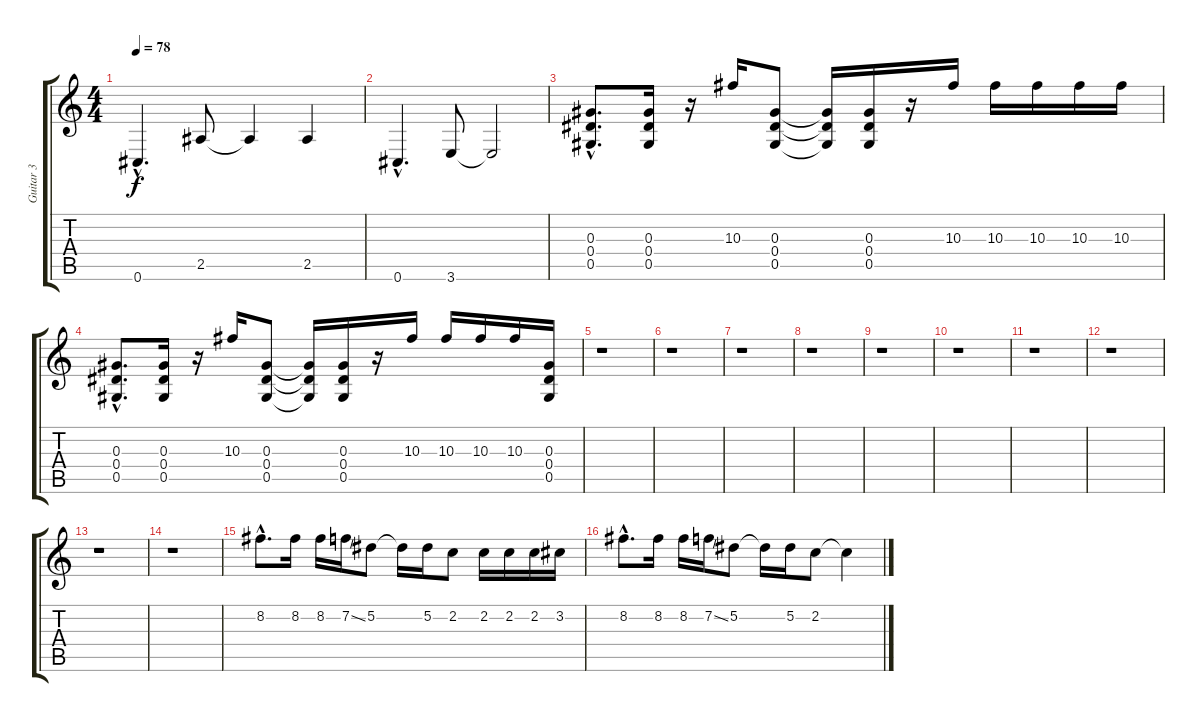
\track ("Guitar 3" "Guitar 3") {instrument overdrivenguitar}
\staff {score tabs}
\tuning (Eb4 Bb3 Ab3 Eb3 Ab2 Db2) {hide}
\ts (4 4)
\tempo 78
\clef g2
\ks c
0.6{hac}.4{d dy f} 2.5.8 2.5{t}.4 2.5.4 |
0.6{hac}.4{d} 3.6.8 3.6{t}.2 |
(0.3{hac} 0.4{hac} 0.5{hac}).8{d} (0.3 0.4 0.5).16 r.16 10.3.16 (0.3 0.4 0.5).8 (0.3{t} 0.4{t} 0.5{t}).16 (0.3 0.4 0.5).16 r.16 10.3.16 10.3.16 10.3.16 10.3.16 10.3.16 |
(0.3{hac} 0.4{hac} 0.5{hac}).8{d} (0.3 0.4 0.5).16 r.16 10.3.16 (0.3 0.4 0.5).8 (0.3{t} 0.4{t} 0.5{t}).16 (0.3 0.4 0.5).16 r.16 10.3.16 10.3.16 10.3.16 10.3.16 (0.3 0.4 0.5).16 |
r.1 |
r.1 |
r.1 |
r.1 |
r.1 |
r.1 |
r.1 |
r.1 |
r.1 |
r.1 |
8.2{hac}.8{d} 8.2.16 8.2.16 7.2{ss}.16 5.2.8 5.2{t}.16 5.2.16 2.2.8 2.2.16 2.2.16 2.2.16 3.2.16 |
8.2{hac}.8{d} 8.2.16 8.2.16 7.2{ss}.16 5.2.8 5.2{t}.16 5.2.16 2.2.8 2.2{t}.4
